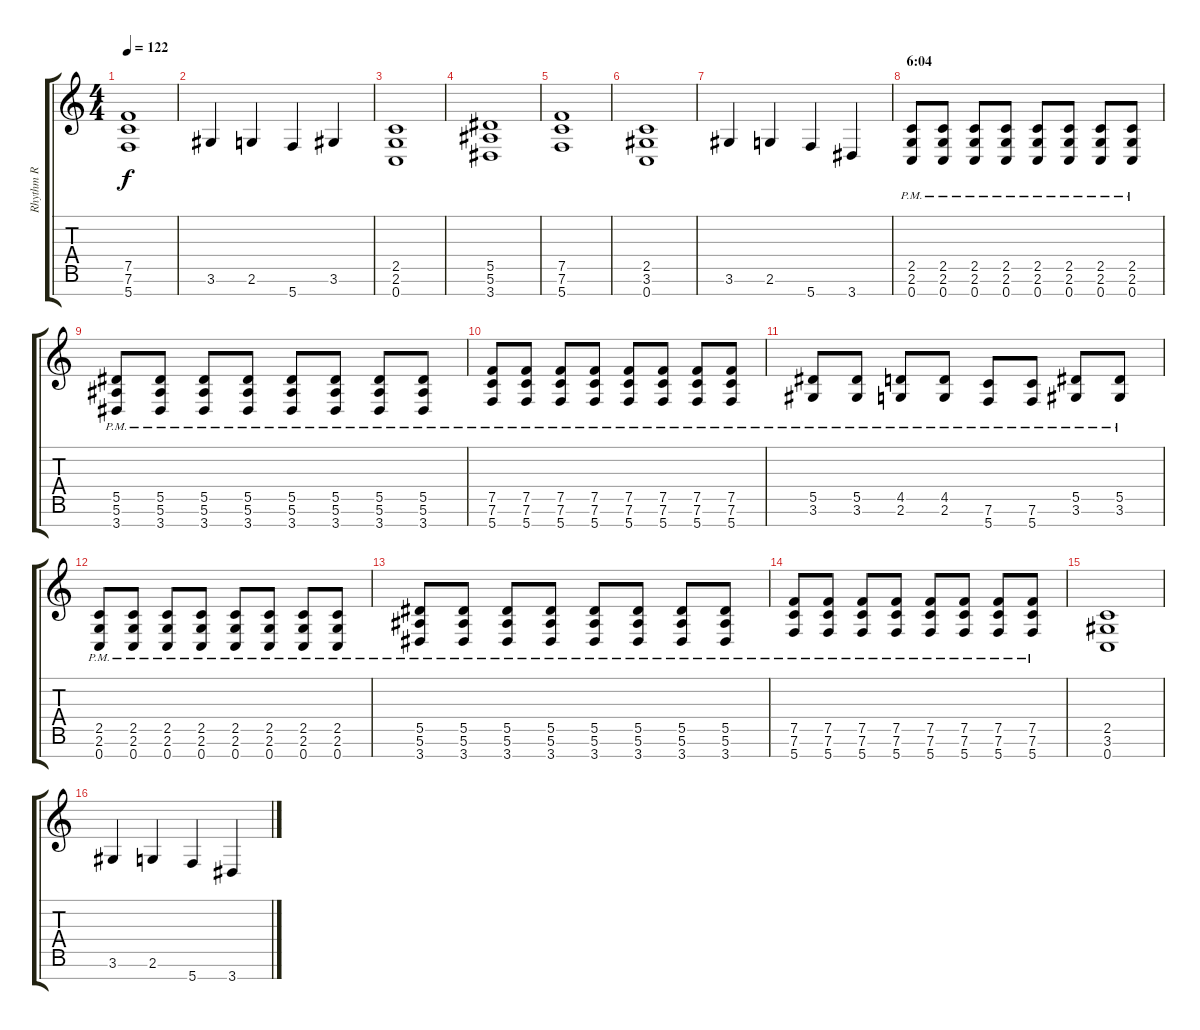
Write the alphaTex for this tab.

\track ("Rhythm R" "Rhythm R") {instrument distortionguitar}
\staff {score tabs}
\tuning (F4 C4 Ab3 Eb3 Bb2 F2 C2) {hide}
\ts (4 4)
\tempo 122
\clef g2
\ks c
(7.5 7.6 5.7).1{dy f} |
3.6.4 2.6.4 5.7.4 3.6.4 |
(2.5 2.6 0.7).1 |
(5.5 5.6 3.7).1 |
(7.5 7.6 5.7).1 |
(2.5 3.6 0.7).1 |
3.6.4 2.6.4 5.7.4 3.7.4 |
\section ("" "6:04")
(2.5{pm} 2.6{pm} 0.7{pm}).8 (2.5{pm} 2.6{pm} 0.7{pm}).8 (2.5{pm} 2.6{pm} 0.7{pm}).8 (2.5{pm} 2.6{pm} 0.7{pm}).8 (2.5{pm} 2.6{pm} 0.7{pm}).8 (2.5{pm} 2.6{pm} 0.7{pm}).8 (2.5{pm} 2.6{pm} 0.7{pm}).8 (2.5{pm} 2.6{pm} 0.7{pm}).8 |
(5.5{pm} 5.6{pm} 3.7{pm}).8 (5.5{pm} 5.6{pm} 3.7{pm}).8 (5.5{pm} 5.6{pm} 3.7{pm}).8 (5.5{pm} 5.6{pm} 3.7{pm}).8 (5.5{pm} 5.6{pm} 3.7{pm}).8 (5.5{pm} 5.6{pm} 3.7{pm}).8 (5.5{pm} 5.6{pm} 3.7{pm}).8 (5.5{pm} 5.6{pm} 3.7{pm}).8 |
(7.5{pm} 7.6{pm} 5.7{pm}).8 (7.5{pm} 7.6{pm} 5.7{pm}).8 (7.5{pm} 7.6{pm} 5.7{pm}).8 (7.5{pm} 7.6{pm} 5.7{pm}).8 (7.5{pm} 7.6{pm} 5.7{pm}).8 (7.5{pm} 7.6{pm} 5.7{pm}).8 (7.5{pm} 7.6{pm} 5.7{pm}).8 (7.5{pm} 7.6{pm} 5.7{pm}).8 |
(5.5{pm} 3.6{pm}).8 (5.5{pm} 3.6{pm}).8 (4.5{pm} 2.6{pm}).8 (4.5{pm} 2.6{pm}).8 (7.6{pm} 5.7{pm}).8 (7.6{pm} 5.7{pm}).8 (5.5{pm} 3.6{pm}).8 (5.5{pm} 3.6{pm}).8 |
(2.5{pm} 2.6{pm} 0.7{pm}).8 (2.5{pm} 2.6{pm} 0.7{pm}).8 (2.5{pm} 2.6{pm} 0.7{pm}).8 (2.5{pm} 2.6{pm} 0.7{pm}).8 (2.5{pm} 2.6{pm} 0.7{pm}).8 (2.5{pm} 2.6{pm} 0.7{pm}).8 (2.5{pm} 2.6{pm} 0.7{pm}).8 (2.5{pm} 2.6{pm} 0.7{pm}).8 |
(5.5{pm} 5.6{pm} 3.7{pm}).8 (5.5{pm} 5.6{pm} 3.7{pm}).8 (5.5{pm} 5.6{pm} 3.7{pm}).8 (5.5{pm} 5.6{pm} 3.7{pm}).8 (5.5{pm} 5.6{pm} 3.7{pm}).8 (5.5{pm} 5.6{pm} 3.7{pm}).8 (5.5{pm} 5.6{pm} 3.7{pm}).8 (5.5{pm} 5.6{pm} 3.7{pm}).8 |
(7.5{pm} 7.6{pm} 5.7{pm}).8 (7.5{pm} 7.6{pm} 5.7{pm}).8 (7.5{pm} 7.6{pm} 5.7{pm}).8 (7.5{pm} 7.6{pm} 5.7{pm}).8 (7.5{pm} 7.6{pm} 5.7{pm}).8 (7.5{pm} 7.6{pm} 5.7{pm}).8 (7.5{pm} 7.6{pm} 5.7{pm}).8 (7.5{pm} 7.6{pm} 5.7{pm}).8 |
(2.5 3.6 0.7).1 |
3.6.4 2.6.4 5.7.4 3.7.4
